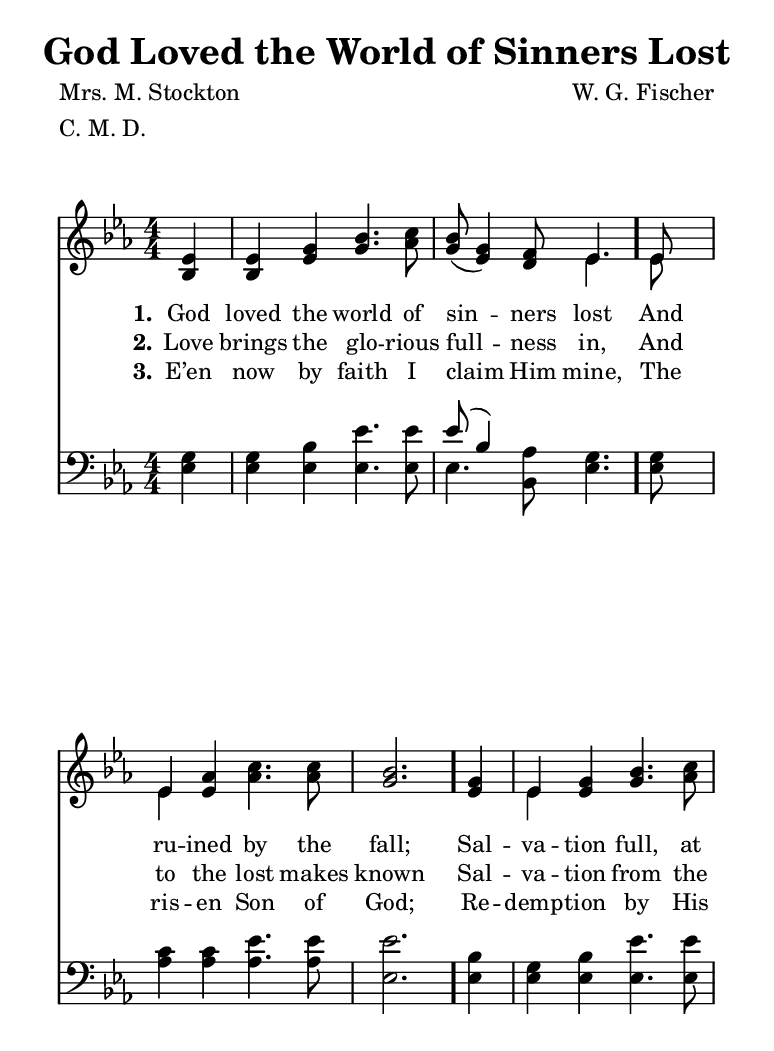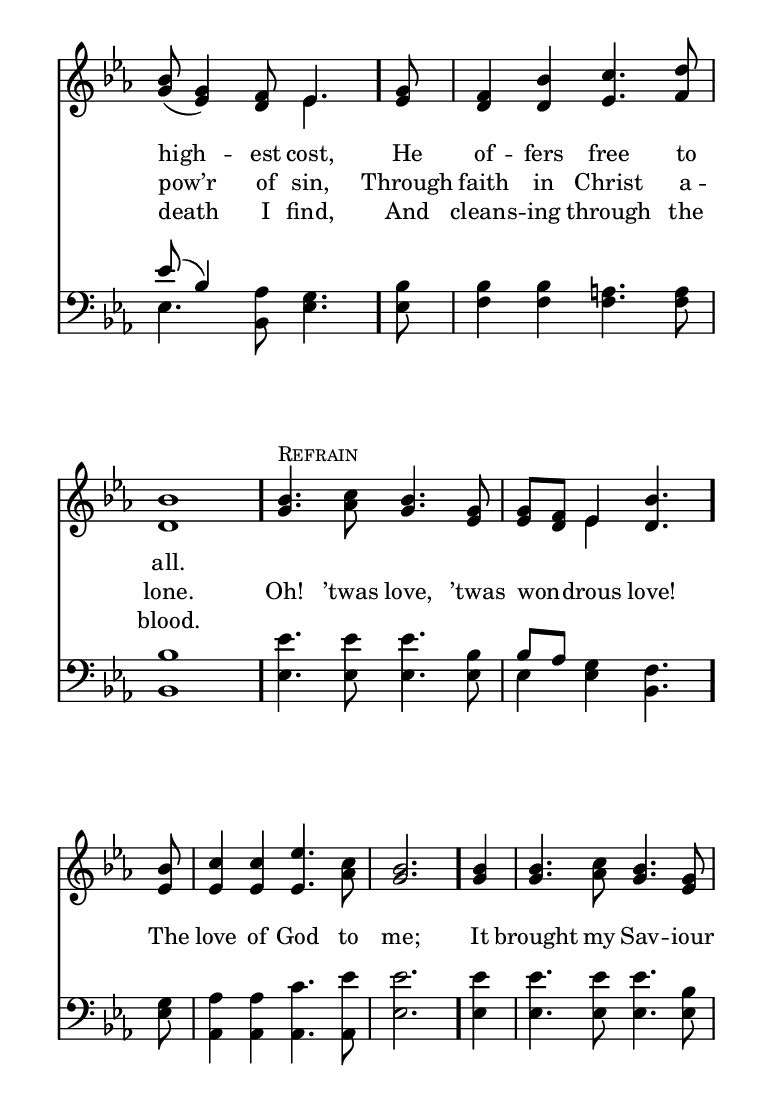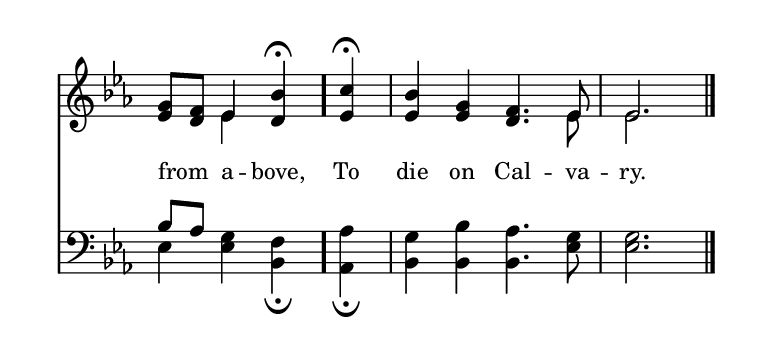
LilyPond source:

\include "common/global.ily"
\paper {
  \include "common/paper.ily"
  ragged-last-bottom = ##t
  % decrease system-to-system padding to fit onto page with next score
  system-system-spacing.padding = 0
  system-system-spacing.basic-distance = 0
}

\header{
  %gospel
  hymnnumber = "14"
  title = "God Loved the World of Sinners Lost"
  tunename = "Wondrous Love" % from Metrical Index of Tunes
  meter = "C. M. D."
  poet = "Mrs. M. Stockton"
  composer = "W. G. Fischer"
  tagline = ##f
}

% for fermata in MIDI
ta = { \tempo 4=80 }
tb = { \tempo 4=40 }

patternA = { \ta c4 | c4 c4 c4. c8 | c8( c4) c8 c4. } % Line 1, 3 soprano / alto / tenor
patternB = { \ta c8 | c4 c4 c4. c8 | c2.            } % Line 2 all, Refrain line 2 all
patternC = { \ta c8 | c4 c4 c4. c8 | c1             } % Line 4 all
patternD = { \ta c4 | c4 c4 c4. c8 | c4.     c8 c4. } % Line 1, 3 bass

patternE = { \ta c4. c8 c4. c8 | c8[ c8] c4 c4. } % Refrain line 1 soprano / alto / tenor
patternF = { \ta c4 | c4. c8 c4. c8 | c8[ c8] c4 \tb c4 } % Refrain line 3 soprano / alto / tenor
patternG = { \tb c4 \ta | c4 c4 c4. c8 | c2. } % Refrain line 4 all

patternH = { \ta c4. c8 c4. c8 | c4 c4 c4. } % Refrain line 1 bass
patternI = { \ta c4 | c4. c8 c4. c8 | c4 c4 \tb c4 } % Refrain line 3 bass

global = {
  \include "common/overrides.ily"
  \override Staff.TimeSignature.style = #'numbered
  \time 4/4
  \override Score.MetronomeMark.transparent = ##t % hide all fermata changes too
  \ta
  \key ees \major
  \partial 4
  \autoBeamOff
}

notesSoprano = {
\global
\relative c' {

  \changePitch \patternA { ees | ees g bes c | bes g f ees }
  \changePitch \patternB { ees | ees aes c c | bes         }
  \changePitch \patternA { g   | ees g bes c | bes g f ees }
  \changePitch \patternC { g   | f bes c d   | bes         }

  << s^\markup { \small \caps "Refrain" }
  \changePitch \patternE { bes c bes g | g f ees bes' } >>
  \changePitch \patternB {         bes | c c ees c   | bes          }
  \changePitch \patternF {         bes | bes c bes g | g f ees bes'\fermata }
  \changePitch \patternG {   c\fermata | bes g f ees | ees          }

  \bar "|."

}
}

notesAlto = {
\global
\relative e' {

  \changePitch \patternA { bes | bes ees g aes   | g ees d ees }
  \changePitch \patternB { ees | ees ees aes aes | g           }
  \changePitch \patternA { ees | ees ees g aes   | g ees d ees }
  \changePitch \patternC { ees | d d ees f       | d           }

  \changePitch \patternE { g aes g ees | ees d ees d }
  \changePitch \patternB {         ees | ees ees ees aes | g           }
  \changePitch \patternF {         g   | g aes g ees     | ees d ees d }
  \changePitch \patternG {         ees | ees ees d ees   | ees         }

}
}

notesTenor = {
\global
\relative a {

  \changePitch \patternA { g   | g bes ees ees | ees bes aes g }
  \changePitch \patternB { g   | c c ees ees   | ees           }
  \changePitch \patternA { bes | g bes ees ees | ees bes aes g }
  \changePitch \patternC { bes | bes bes a a   | bes           }

  \changePitch \patternE { ees ees ees bes | bes aes g f }
  \changePitch \patternB {             g   | aes aes c ees   | ees         }
  \changePitch \patternF {             ees | ees ees ees bes | bes aes g f }
  \changePitch \patternG {             aes | g bes aes g     | g           }

}
}

notesBass = {
\global
\relative f {

  \changePitch \patternD { ees | ees ees ees ees | ees bes ees }
  \changePitch \patternB { ees | aes aes aes aes | ees }
  \changePitch \patternD { ees | ees ees ees ees | ees bes ees }
  \changePitch \patternC { ees | f f f f | bes, }

  \changePitch \patternH { ees ees ees ees | ees ees bes }
  \changePitch \patternB { ees | aes, aes aes aes | ees' }
  \changePitch \patternI { ees | ees ees ees ees | ees ees bes_\fermata }
  \changePitch \patternG { aes_\fermata | bes bes bes ees | ees }

}
}

Refrain = \lyricmode {

Oh! ’twas love, ’twas won -- drous love! \bar "."
The love of God to me; \bar "." \eogbreak
It brought my Sav -- iour from a -- bove, \bar "."
To die on Cal -- va -- ry. \bar "." \eogbreak

}

wordsA = \lyricmode {
\set stanza = "1."

God loved the world of sin -- ners lost \bar "."
And ru -- ined by the fall; \bar "." \eogbreak
Sal -- va -- tion full, at high -- est cost, \bar "."
He of -- fers free to all. \bar "." \eogbreak

}

wordsB = \lyricmode {
\set stanza = "2."

Love brings the glo -- rious full -- ness in,
And to the lost makes known
Sal -- va -- tion from the pow’r of sin,
Through faith in Christ a -- lone.

\Refrain

}

wordsC = \lyricmode {
\set stanza = "3."

E’en now by faith I claim Him mine,
The ris -- en Son of God;
Re -- demp -- tion by His death I find,
And cleans -- ing through the blood.

}


\score {
  \context ChoirStaff <<
    \context Staff = upper <<
      \set Staff.autoBeaming = ##f
      \set ChoirStaff.systemStartDelimiter = #'SystemStartBar
      \set ChoirStaff.printPartCombineTexts = ##f
      \partcombine #'(2 . 11) \notesSoprano \notesAlto
      \context NullVoice = sopranos { \voiceOne << \notesSoprano >> }
      \context Lyrics = one   \lyricsto sopranos \wordsA
      \context Lyrics = two   \lyricsto sopranos \wordsB
      \context Lyrics = three \lyricsto sopranos \wordsC
      %\context Lyrics = four  \lyricsto sopranos \wordsD
      %\context Lyrics = five  \lyricsto sopranos \wordsE
    >>
    \context Staff = men <<
      \set Staff.autoBeaming = ##f
      \clef bass
      \set ChoirStaff.printPartCombineTexts = ##f
      \partcombine #'(2 . 11) \notesTenor \notesBass
    >>
  >>
  \layout {
    \include "common/layout.ily"
  }
  #(cond ((ly:get-option 'eog-midi-permitted) #{ \midi{
    \include "common/midi.ily"
  } #}))
}

\version "2.19.49"  % necessary for upgrading to future LilyPond versions.

% vi:set et ts=2 sw=2 ai nocindent syntax=lilypond:
